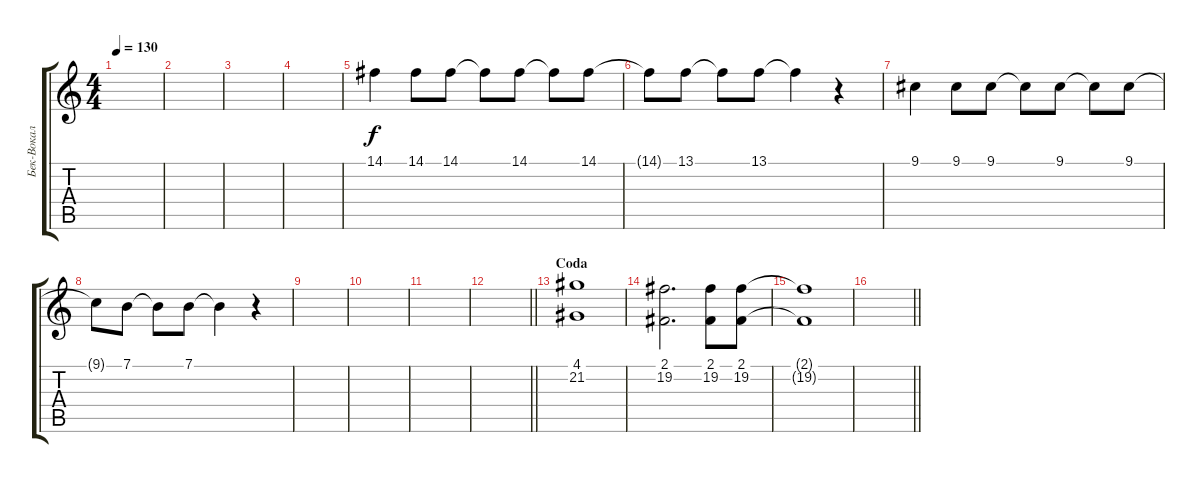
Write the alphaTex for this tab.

\track ("Бек-Вокал" "Бек-Вокал") {instrument clarinet}
\staff {score tabs}
\tuning (E4 B3 G3 D3 A2 E2) {hide}
\ts (4 4)
\tempo 130
\clef g2
\ks c
|
|
|
|
14.1.4 14.1.8 14.1.8 14.1{t}.8 14.1.8 14.1{t}.8 14.1.8 |
14.1{t}.8 13.1.8 13.1{t}.8 13.1.8 13.1{t}.4 r.4 |
9.1.4 9.1.8 9.1.8 9.1{t}.8 9.1.8 9.1{t}.8 9.1.8 |
9.1{t}.8 7.1.8 7.1{t}.8 7.1.8 7.1{t}.4 r.4 |
|
|
|
\barLineRight lightlight
|
\section ("" "Coda")
(4.1 21.2).1 |
(2.1 19.2).2{d} (2.1 19.2).8 (2.1 19.2).8 |
(2.1{t} 19.2{t}).1 |
\barLineRight lightlight
